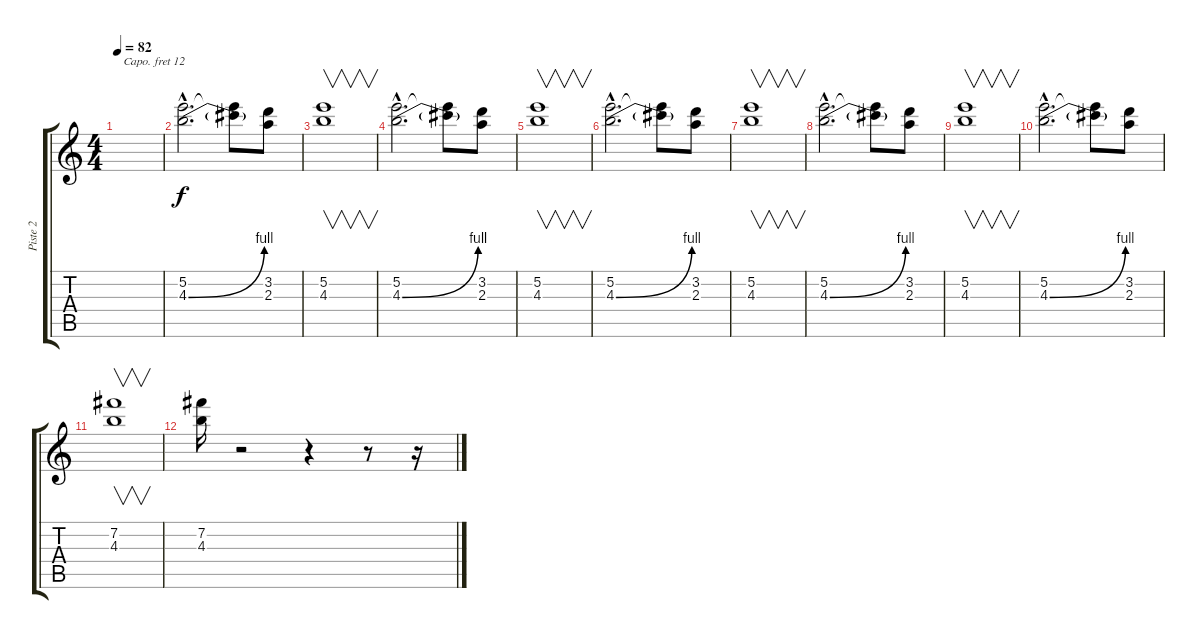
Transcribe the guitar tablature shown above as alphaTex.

\track ("Piste 2" "Piste 2") {instrument overdrivenguitar}
\staff {score tabs}
\capo 12
\tuning (E4 B3 G3 D3 A2 E2) {hide}
\ts (4 4)
\tempo 82
\clef g2
\ks c
|
(5.2{hac} 4.3{be (bend 0 0 60 4) hac}).2{d} (5.2{t} 4.3{t}).8 (3.2 2.3).8 |
(5.2 4.3).1{v} |
(5.2{hac} 4.3{be (bend 0 0 60 4) hac}).2{d} (5.2{t} 4.3{t}).8 (3.2 2.3).8 |
(5.2 4.3).1{v} |
(5.2{hac} 4.3{be (bend 0 0 60 4) hac}).2{d} (5.2{t} 4.3{t}).8 (3.2 2.3).8 |
(5.2 4.3).1{v} |
(5.2{hac} 4.3{be (bend 0 0 60 4) hac}).2{d} (5.2{t} 4.3{t}).8 (3.2 2.3).8 |
(5.2 4.3).1{v} |
(5.2{hac} 4.3{be (bend 0 0 60 4) hac}).2{d} (5.2{t} 4.3{t}).8 (3.2 2.3).8 |
(7.2 4.3).1{v} |
(7.2 4.3).16 r.2 r.4 r.8 r.16
